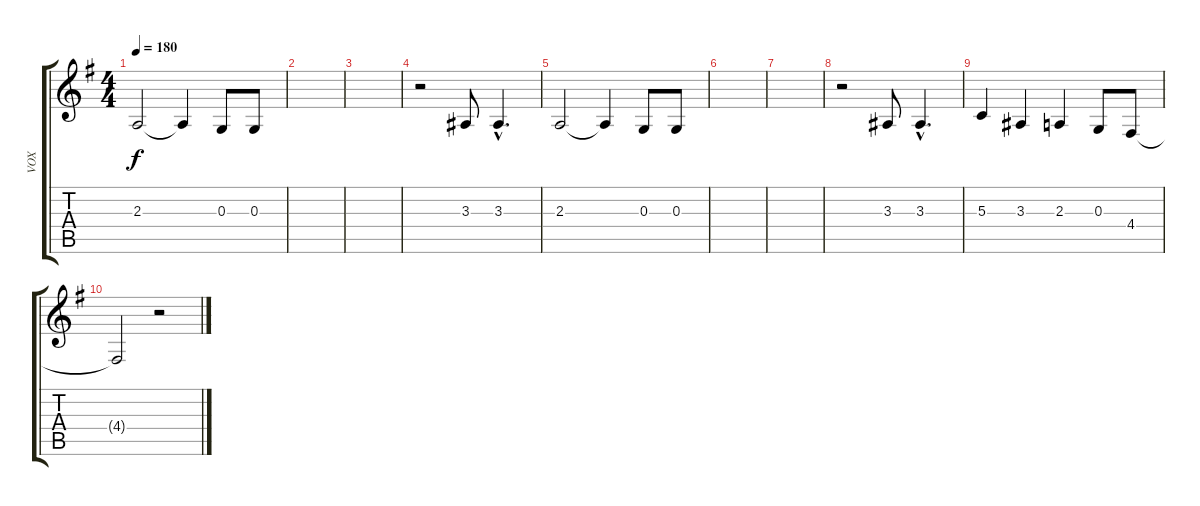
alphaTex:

\track ("VOX" "VOX") {instrument tenorsax}
\staff {score tabs}
\tuning (E4 B3 G3 D3 A2 E2) {hide}
\ts (4 4)
\tempo 180
\clef g2
\ks g
2.3.2{dy f} 2.3{t}.4 0.3.8 0.3.8 |
|
|
r.2 3.3.8 3.3{hac}.4{d} |
2.3.2 2.3{t}.4 0.3.8 0.3.8 |
|
|
r.2 3.3.8 3.3{hac}.4{d} |
5.3.4 3.3.4 2.3.4 0.3.8 4.4.8 |
4.4{t}.2 r.2
